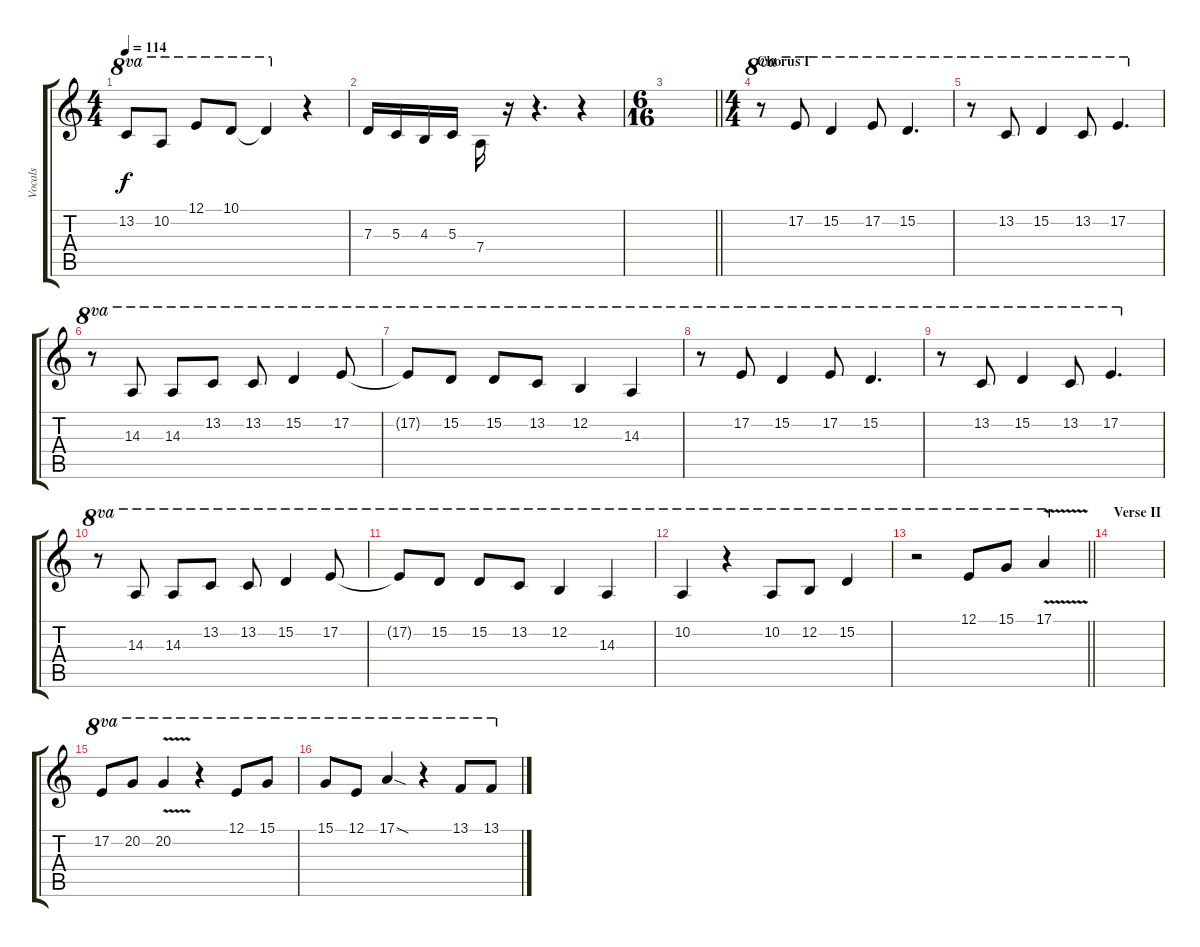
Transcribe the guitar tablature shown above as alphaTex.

\track ("Vocals" "Vocals") {instrument voiceoohs}
\staff {score tabs}
\tuning (E4 B3 G3 D3 A2 E2) {hide}
\ts (4 4)
\tempo 114
\clef g2
\ks c
13.2.8{ot 8va dy f} 10.2.8{ot 8va} 12.1.8{ot 8va} 10.1.8{ot 8va} 10.1{t}.4{ot 8va} r.4 |
7.3.16 5.3.16 4.3.16 5.3.16 7.4.16{beam Down} r.16 r.4{d} r.4 |
\ts (6 16)
\barLineRight lightlight
|
\ts (4 4)
\section ("" "Chorus I")
r.8{ot 8va} 17.2.8{ot 8va} 15.2.4{ot 8va} 17.2.8{ot 8va} 15.2.4{d ot 8va} |
r.8{ot 8va} 13.2.8{ot 8va} 15.2.4{ot 8va} 13.2.8{ot 8va} 17.2.4{d ot 8va} |
r.8{ot 8va} 14.3.8{ot 8va} 14.3.8{ot 8va} 13.2.8{ot 8va} 13.2.8{ot 8va} 15.2.4{ot 8va} 17.2.8{ot 8va} |
17.2{t}.8{ot 8va} 15.2.8{ot 8va} 15.2.8{ot 8va} 13.2.8{ot 8va} 12.2.4{ot 8va} 14.3.4{ot 8va} |
r.8{ot 8va} 17.2.8{ot 8va} 15.2.4{ot 8va} 17.2.8{ot 8va} 15.2.4{d ot 8va} |
r.8{ot 8va} 13.2.8{ot 8va} 15.2.4{ot 8va} 13.2.8{ot 8va} 17.2.4{d ot 8va} |
r.8{ot 8va} 14.3.8{ot 8va} 14.3.8{ot 8va} 13.2.8{ot 8va} 13.2.8{ot 8va} 15.2.4{ot 8va} 17.2.8{ot 8va} |
17.2{t}.8{ot 8va} 15.2.8{ot 8va} 15.2.8{ot 8va} 13.2.8{ot 8va} 12.2.4{ot 8va} 14.3.4{ot 8va} |
10.2.4{ot 8va} r.4{ot 8va} 10.2.8{ot 8va} 12.2.8{ot 8va} 15.2.4{ot 8va} |
\barLineRight lightlight
r.2{ot 8va} 12.1.8{ot 8va} 15.1.8{ot 8va} 17.1{v}.4{ot 8va} |
\section ("" "Verse II")
|
17.2.8{ot 8va} 20.2.8{ot 8va} 20.2{v}.4{ot 8va} r.4{ot 8va} 12.1.8{ot 8va} 15.1.8{ot 8va} |
15.1.8{ot 8va} 12.1.8{ot 8va} 17.1{sod}.4{ot 8va} r.4{ot 8va} 13.1.8{ot 8va} 13.1.8{ot 8va}
